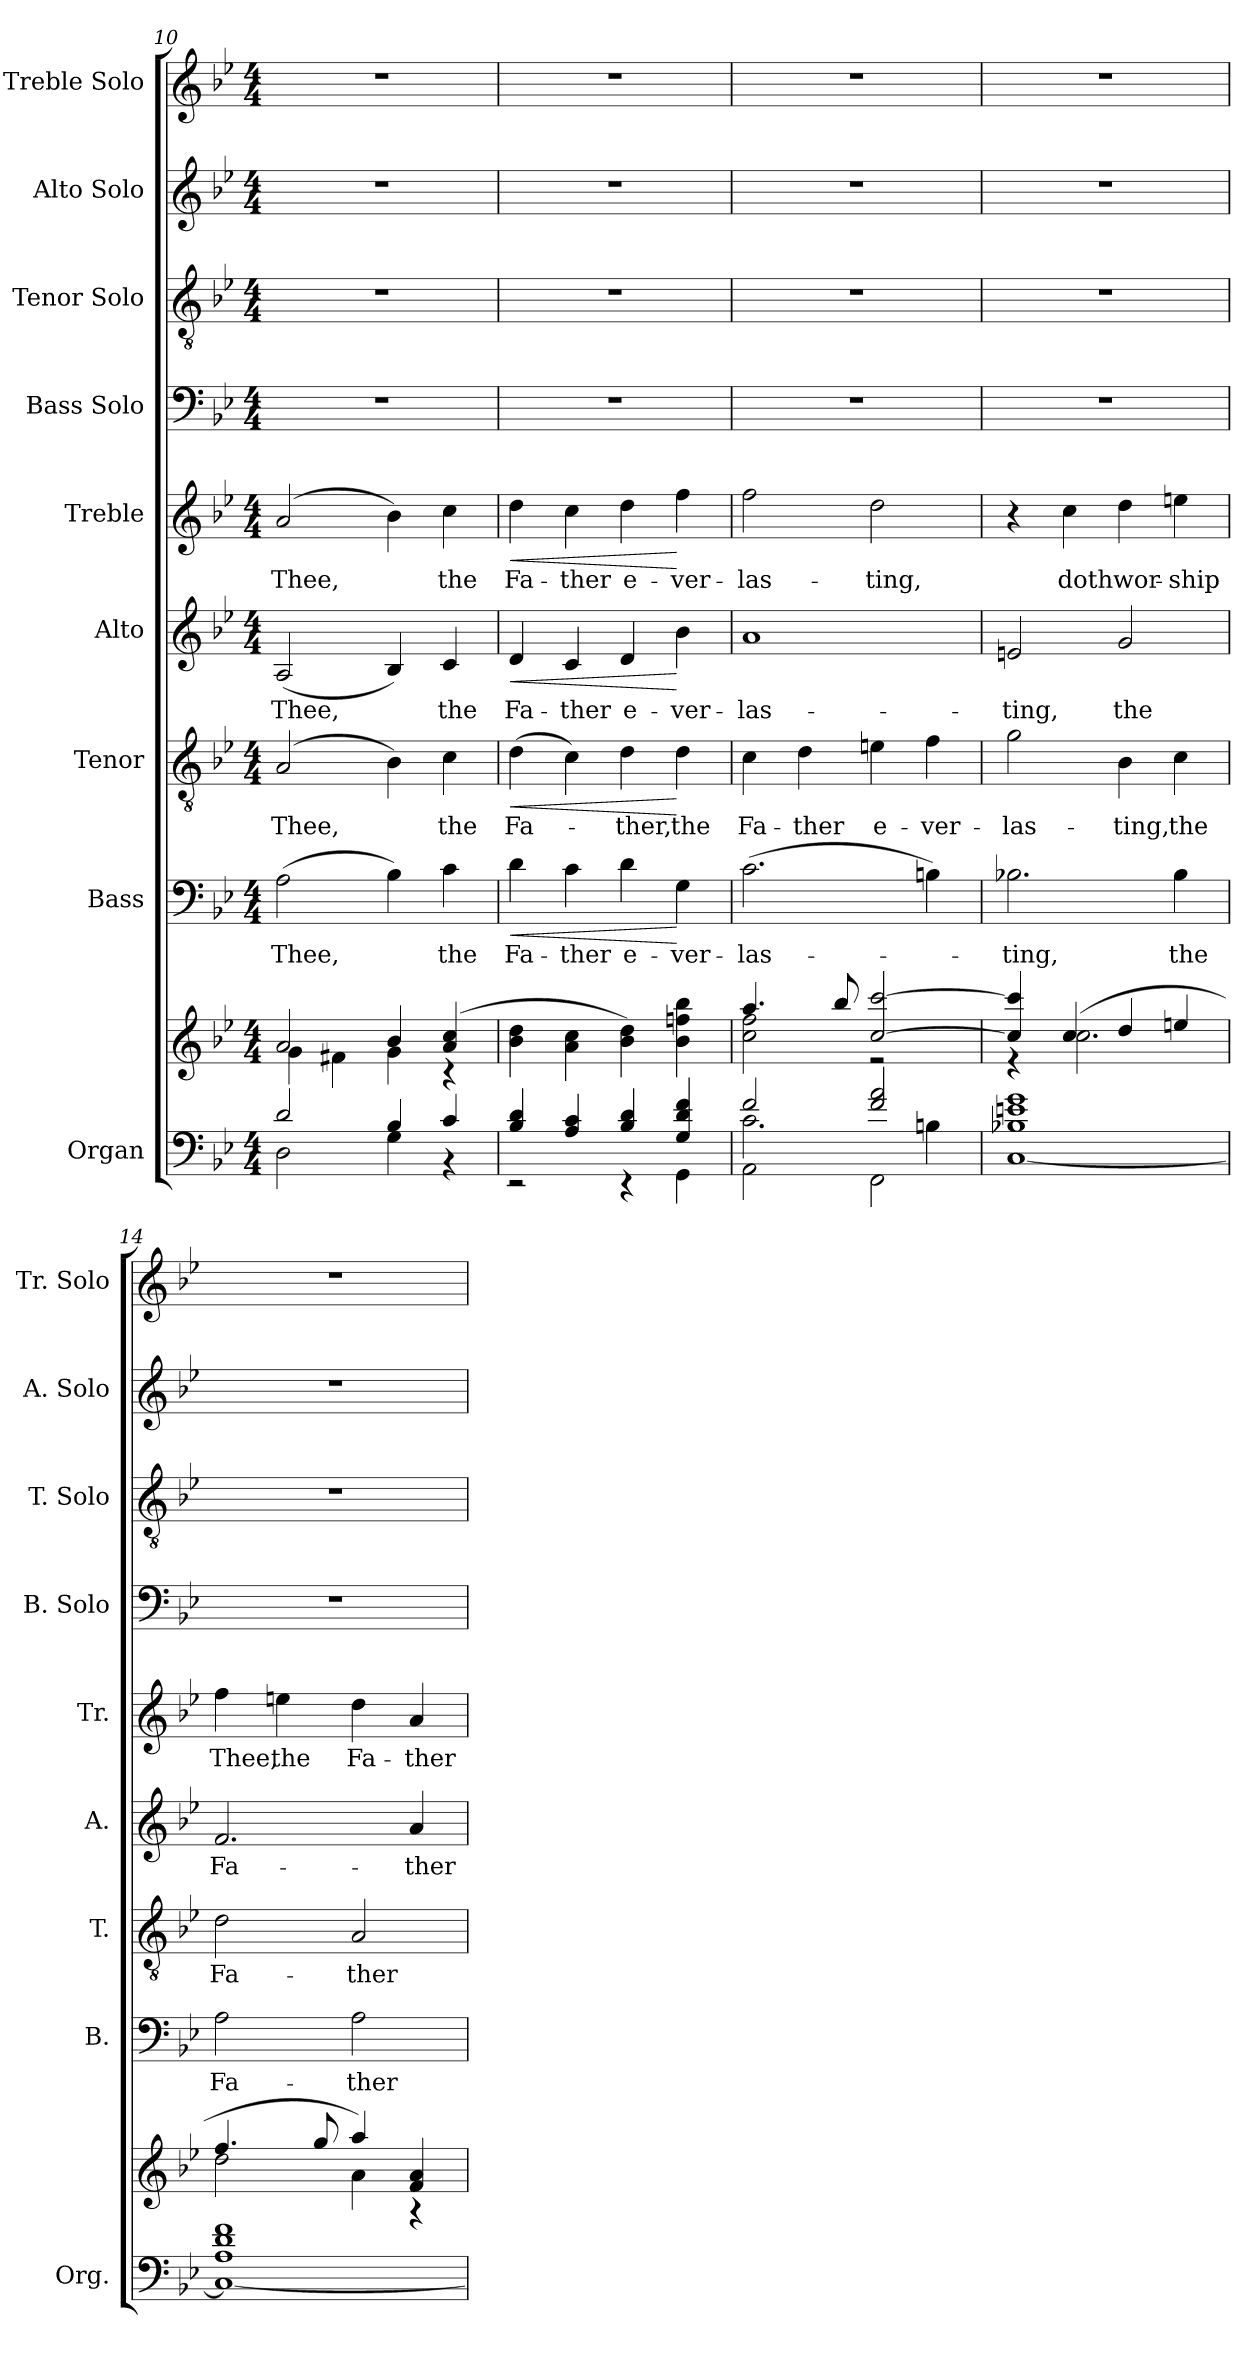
**kern	**kern	**kern	**text	**dynam	**kern	**text	**dynam	**kern	**text	**dynam	**kern	**text	**dynam	**kern	**kern	**kern	**kern
*part9	*part9	*part8	*part8	*part8	*part7	*part7	*part7	*part6	*part6	*part6	*part5	*part5	*part5	*part4	*part3	*part2	*part1
*staff10	*staff9	*staff8	*staff8	*staff8	*staff7	*staff7	*staff7	*staff6	*staff6	*staff6	*staff5	*staff5	*staff5	*staff4	*staff3	*staff2	*staff1
*I"Organ	*	*I"Bass	*	*	*I"Tenor	*	*	*I"Alto	*	*	*I"Treble	*	*	*I"Bass Solo	*I"Tenor Solo	*I"Alto Solo	*I"Treble Solo
*I'Org.	*	*I'B.	*	*	*I'T.	*	*	*I'A.	*	*	*I'Tr.	*	*	*I'B. Solo	*I'T. Solo	*I'A. Solo	*I'Tr. Solo
*clefF4	*clefG2	*clefF4	*	*	*clefGv2	*	*	*clefG2	*	*	*clefG2	*	*	*clefF4	*clefGv2	*clefG2	*clefG2
*	*	*	*	*	*ITrd7c12	*	*	*	*	*	*	*	*	*	*ITrd7c12	*	*
*k[b-e-]	*k[b-e-]	*k[b-e-]	*	*	*k[b-e-]	*	*	*k[b-e-]	*	*	*k[b-e-]	*	*	*k[b-e-]	*k[b-e-]	*k[b-e-]	*k[b-e-]
*B-:	*B-:	*B-:	*	*	*B-:	*	*	*B-:	*	*	*B-:	*	*	*B-:	*B-:	*B-:	*B-:
*M4/4	*M4/4	*M4/4	*	*	*M4/4	*	*	*M4/4	*	*	*M4/4	*	*	*M4/4	*M4/4	*M4/4	*M4/4
=10	=10	=10	=10	=10	=10	=10	=10	=10	=10	=10	=10	=10	=10	=10	=10	=10	=10
*^	*^	*	*	*	*	*	*	*	*	*	*	*	*	*	*	*	*
!	!	!	!	!	!LO:LY:b:color=#000000	!	!	!	!	!	!	!	!	!	!	!	!	!	!
!	!	!	!	!	!	!	!	!LO:LY:b:color=#000000	!	!	!	!	!	!	!	!	!	!	!
!	!	!	!	!	!	!	!	!	!	!	!LO:LY:b:color=#000000	!	!	!	!	!	!	!	!
!	!	!	!	!	!	!	!	!	!	!	!	!	!	!LO:LY:b:color=#000000	!	!	!	!	!
2di/	2Di\	2ai/	4gi\	(2Ai\	Thee,	.	(2AAi/	Thee,	.	(2Ai/	Thee,	.	(2ai/	Thee,	.	1r	1r	1r	1r
.	.	.	4f#Xi\	.	.	.	.	.	.	.	.	.	.	.	.	.	.	.	.
4B-i/	4Gi\	4b-i/	4gi\	4B-i\)	.	.	4BB-i\)	.	.	4B-i/)	.	.	4b-i\)	.	.	.	.	.	.
!	!	!	!	!	!LO:LY:b:color=#000000	!	!	!	!	!	!	!	!	!	!	!	!	!	!
!	!	!	!	!	!	!	!	!LO:LY:b:color=#000000	!	!	!	!	!	!	!	!	!	!	!
!	!	!	!	!	!	!	!	!	!	!	!LO:LY:b:color=#000000	!	!	!	!	!	!	!	!
!	!	!	!	!	!	!	!	!	!	!	!	!	!	!LO:LY:b:color=#000000	!	!	!	!	!
4ci/	4r	(4ai/ 4cci	4r	4ci\	the	.	4Ci\	the	.	4ci/	the	.	4cci\	the	.	.	.	.	.
*	*	*v	*v	*	*	*	*	*	*	*	*	*	*	*	*	*	*	*	*
=11	=11	=11	=11	=11	=11	=11	=11	=11	=11	=11	=11	=11	=11	=11	=11	=11	=11	=11
*	*	*^	*	*	*	*	*	*	*	*	*	*	*	*	*	*	*	*
!	!	!	!	!	!LO:LY:b:color=#000000	!LO:HP:b	!	!	!	!	!	!	!	!	!	!	!	!	!
*	*	*v	*v	*	*	*	*	*	*	*	*	*	*	*	*	*	*	*	*
*	*	*^	*	*	*	*	*	*	*	*	*	*	*	*	*	*	*	*
!	!	!	!	!	!	!	!	!LO:LY:b:color=#000000	!LO:HP:b	!	!	!	!	!	!	!	!	!	!
*	*	*v	*v	*	*	*	*	*	*	*	*	*	*	*	*	*	*	*	*
*	*	*^	*	*	*	*	*	*	*	*	*	*	*	*	*	*	*	*
!	!	!	!	!	!	!	!	!	!	!	!LO:LY:b:color=#000000	!LO:HP:b	!	!	!	!	!	!	!
*	*	*v	*v	*	*	*	*	*	*	*	*	*	*	*	*	*	*	*	*
*	*	*^	*	*	*	*	*	*	*	*	*	*	*	*	*	*	*	*
!	!	!LO:TX:b:i:t=cresc.	!	!	!	!	!	!	!	!	!	!	!	!	!	!	!	!	!
!	!	!	!	!	!	!	!	!	!	!	!	!	!	!LO:LY:b:color=#000000	!LO:HP:b	!	!	!	!
*	*	*v	*v	*	*	*	*	*	*	*	*	*	*	*	*	*	*	*	*
4B-i/ 4di	2r	4b-i\ 4ddi	4di\	Fa-	<	(4Di\	Fa-	<	4di/	Fa-	<	4ddi\	Fa-	<	1r	1r	1r	1r
!	!	!	!	!LO:LY:b:color=#000000	!	!	!	!	!	!	!	!	!	!	!	!	!	!
!	!	!	!	!	!	!	!	!	!	!LO:LY:b:color=#000000	!	!	!	!	!	!	!	!
!	!	!	!	!	!	!	!	!	!	!	!	!	!LO:LY:b:color=#000000	!	!	!	!	!
4Ai/ 4ci	.	4ai\ 4cci	4ci\	-ther	.	4Ci\)	.	.	4ci/	-ther	.	4cci\	-ther	.	.	.	.	.
!	!	!	!	!LO:LY:b:color=#000000	!	!	!	!	!	!	!	!	!	!	!	!	!	!
!	!	!	!	!	!	!	!LO:LY:b:color=#000000	!	!	!	!	!	!	!	!	!	!	!
!	!	!	!	!	!	!	!	!	!	!LO:LY:b:color=#000000	!	!	!	!	!	!	!	!
!	!	!	!	!	!	!	!	!	!	!	!	!	!LO:LY:b:color=#000000	!	!	!	!	!
4B-i/ 4di	4r	4b-i\ 4ddi)	4di\	e-	.	4Di\	-ther,	.	4di/	e-	.	4ddi\	e-	.	.	.	.	.
!	!	!	!	!LO:LY:b:color=#000000	!	!	!	!	!	!	!	!	!	!	!	!	!	!
!	!	!	!	!	!	!	!LO:LY:b:color=#000000	!	!	!	!	!	!	!	!	!	!	!
!	!	!	!	!	!	!	!	!	!	!LO:LY:b:color=#000000	!	!	!	!	!	!	!	!
!	!	!	!	!	!	!	!	!	!	!	!	!	!LO:LY:b:color=#000000	!	!	!	!	!
4Gi/ 4di 4fi	4GGi\	4b-i\ 4ffni 4bb-i	4Gi\	-ver-	[	4Di\	the	[	4b-i\	-ver-	[	4ffi\	-ver-	[	.	.	.	.
=12	=12	=12	=12	=12	=12	=12	=12	=12	=12	=12	=12	=12	=12	=12	=12	=12	=12	=12
*	*^	*^	*	*	*	*	*	*	*	*	*	*	*	*	*	*	*	*
!	!	!	!	!	!	!LO:LY:b:color=#000000	!	!	!	!	!	!	!	!	!	!	!	!	!	!
!	!	!	!	!	!	!	!	!	!LO:LY:b:color=#000000	!	!	!	!	!	!	!	!	!	!	!
!	!	!	!	!	!	!	!	!	!	!	!	!LO:LY:b:color=#000000	!	!	!	!	!	!	!	!
!	!	!	!	!	!	!	!	!	!	!	!	!	!	!	!LO:LY:b:color=#000000	!	!	!	!	!
2fi/	2AAi\	2.ci\	4.aai/	2cci\ 2ffi	(2.ci\	-las-	.	4Ci\	Fa-	.	1ai	-las-	.	2ffi\	-las-	.	1r	1r	1r	1r
!	!	!	!	!	!	!	!	!	!LO:LY:b:color=#000000	!	!	!	!	!	!	!	!	!	!	!
.	.	.	.	.	.	.	.	4Di\	-ther	.	.	.	.	.	.	.	.	.	.	.
.	.	.	8bb-i/	.	.	.	.	.	.	.	.	.	.	.	.	.	.	.	.	.
!	!	!	!	!	!	!	!	!	!LO:LY:b:color=#000000	!	!	!	!	!	!	!	!	!	!	!
!	!	!	!	!	!	!	!	!	!	!	!	!	!	!	!LO:LY:b:color=#000000	!	!	!	!	!
2fi/ 2ai	2FFi\	.	[2cci/ [2ccci	2r	.	.	.	4Eni\	e-	.	.	.	.	2ddi\	-ting,	.	.	.	.	.
!	!	!	!	!	!	!	!	!	!LO:LY:b:color=#000000	!	!	!	!	!	!	!	!	!	!	!
.	.	4Bni\	.	.	4Bni\)	.	.	4Fi\	-ver-	.	.	.	.	.	.	.	.	.	.	.
*	*v	*v	*	*	*	*	*	*	*	*	*	*	*	*	*	*	*	*	*	*
=13	=13	=13	=13	=13	=13	=13	=13	=13	=13	=13	=13	=13	=13	=13	=13	=13	=13	=13	=13
*	*^	*	*	*	*	*	*	*	*	*	*	*	*	*	*	*	*	*	*
!	!	!	!	!	!	!LO:LY:b:color=#000000	!	!	!	!	!	!	!	!	!	!	!	!	!	!
*	*v	*v	*	*	*	*	*	*	*	*	*	*	*	*	*	*	*	*	*	*
*	*^	*	*	*	*	*	*	*	*	*	*	*	*	*	*	*	*	*	*
!	!	!	!	!	!	!	!	!	!LO:LY:b:color=#000000	!	!	!	!	!	!	!	!	!	!	!
*	*v	*v	*	*	*	*	*	*	*	*	*	*	*	*	*	*	*	*	*	*
*	*^	*	*	*	*	*	*	*	*	*	*	*	*	*	*	*	*	*	*
!	!	!	!	!	!	!	!	!	!	!	!	!LO:LY:b:color=#000000	!	!	!	!	!	!	!	!
*	*v	*v	*	*	*	*	*	*	*	*	*	*	*	*	*	*	*	*	*	*
1B-Xi 1eni 1gi	[1Ci	4cci/] 4ccci]	4r	2.B-Xi\	-ting,	.	2Gi\	-las-	.	2eni/	-ting,	.	4r	.	.	1r	1r	1r	1r
!	!	!	!	!	!	!	!	!	!	!	!	!	!	!LO:LY:b:color=#000000	!	!	!	!	!
.	.	(4cci/	2.cci\	.	.	.	.	.	.	.	.	.	4cci\	doth	.	.	.	.	.
!	!	!	!	!	!	!	!	!LO:LY:b:color=#000000	!	!	!	!	!	!	!	!	!	!	!
!	!	!	!	!	!	!	!	!	!	!	!LO:LY:b:color=#000000	!	!	!	!	!	!	!	!
!	!	!	!	!	!	!	!	!	!	!	!	!	!	!LO:LY:b:color=#000000	!	!	!	!	!
.	.	4ddi/	.	.	.	.	4BB-i\	-ting,	.	2gi/	the	.	4ddi\	wor-	.	.	.	.	.
!	!	!	!	!	!LO:LY:b:color=#000000	!	!	!	!	!	!	!	!	!	!	!	!	!	!
!	!	!	!	!	!	!	!	!LO:LY:b:color=#000000	!	!	!	!	!	!	!	!	!	!	!
!	!	!	!	!	!	!	!	!	!	!	!	!	!	!LO:LY:b:color=#000000	!	!	!	!	!
.	.	4eeni/	.	4B-i\	the	.	4Ci\	the	.	.	.	.	4eeni\	-ship	.	.	.	.	.
!!LO:PB:g=z
=14	=14	=14	=14	=14	=14	=14	=14	=14	=14	=14	=14	=14	=14	=14	=14	=14	=14	=14	=14
!	!	!	!	!	!LO:LY:b:color=#000000	!	!	!	!	!	!	!	!	!	!	!	!	!	!
!	!	!	!	!	!	!	!	!LO:LY:b:color=#000000	!	!	!	!	!	!	!	!	!	!	!
!	!	!	!	!	!	!	!	!	!	!	!LO:LY:b:color=#000000	!	!	!	!	!	!	!	!
!	!	!	!	!	!	!	!	!	!	!	!	!	!	!LO:LY:b:color=#000000	!	!	!	!	!
1Ai 1di 1fi	1Ci_	4.ffi/	2ddi\	2Ai\	Fa-	.	2Di\	Fa-	.	2.fi/	Fa-	.	4ffi\	Thee,	.	1r	1r	1r	1r
!	!	!	!	!	!	!	!	!	!	!	!	!	!	!LO:LY:b:color=#000000	!	!	!	!	!
.	.	.	.	.	.	.	.	.	.	.	.	.	4eeni\	the	.	.	.	.	.
.	.	8ggi/	.	.	.	.	.	.	.	.	.	.	.	.	.	.	.	.	.
!	!	!	!	!	!LO:LY:b:color=#000000	!	!	!	!	!	!	!	!	!	!	!	!	!	!
!	!	!	!	!	!	!	!	!LO:LY:b:color=#000000	!	!	!	!	!	!	!	!	!	!	!
!	!	!	!	!	!	!	!	!	!	!	!	!	!	!LO:LY:b:color=#000000	!	!	!	!	!
.	.	4aai/)	4ai\	2Ai\	-ther	.	2AAi/	-ther	.	.	.	.	4ddi\	Fa-	.	.	.	.	.
!	!	!	!	!	!	!	!	!	!	!	!LO:LY:b:color=#000000	!	!	!	!	!	!	!	!
!	!	!	!	!	!	!	!	!	!	!	!	!	!	!LO:LY:b:color=#000000	!	!	!	!	!
.	.	4fi/ 4ai	4r	.	.	.	.	.	.	4ai/	-ther	.	4ai/	-ther	.	.	.	.	.
*v	*v	*	*	*	*	*	*	*	*	*	*	*	*	*	*	*	*	*	*
*	*v	*v	*	*	*	*	*	*	*	*	*	*	*	*	*	*	*	*
=	=	=	=	=	=	=	=	=	=	=	=	=	=	=	=	=	=
*-	*-	*-	*-	*-	*-	*-	*-	*-	*-	*-	*-	*-	*-	*-	*-	*-	*-
